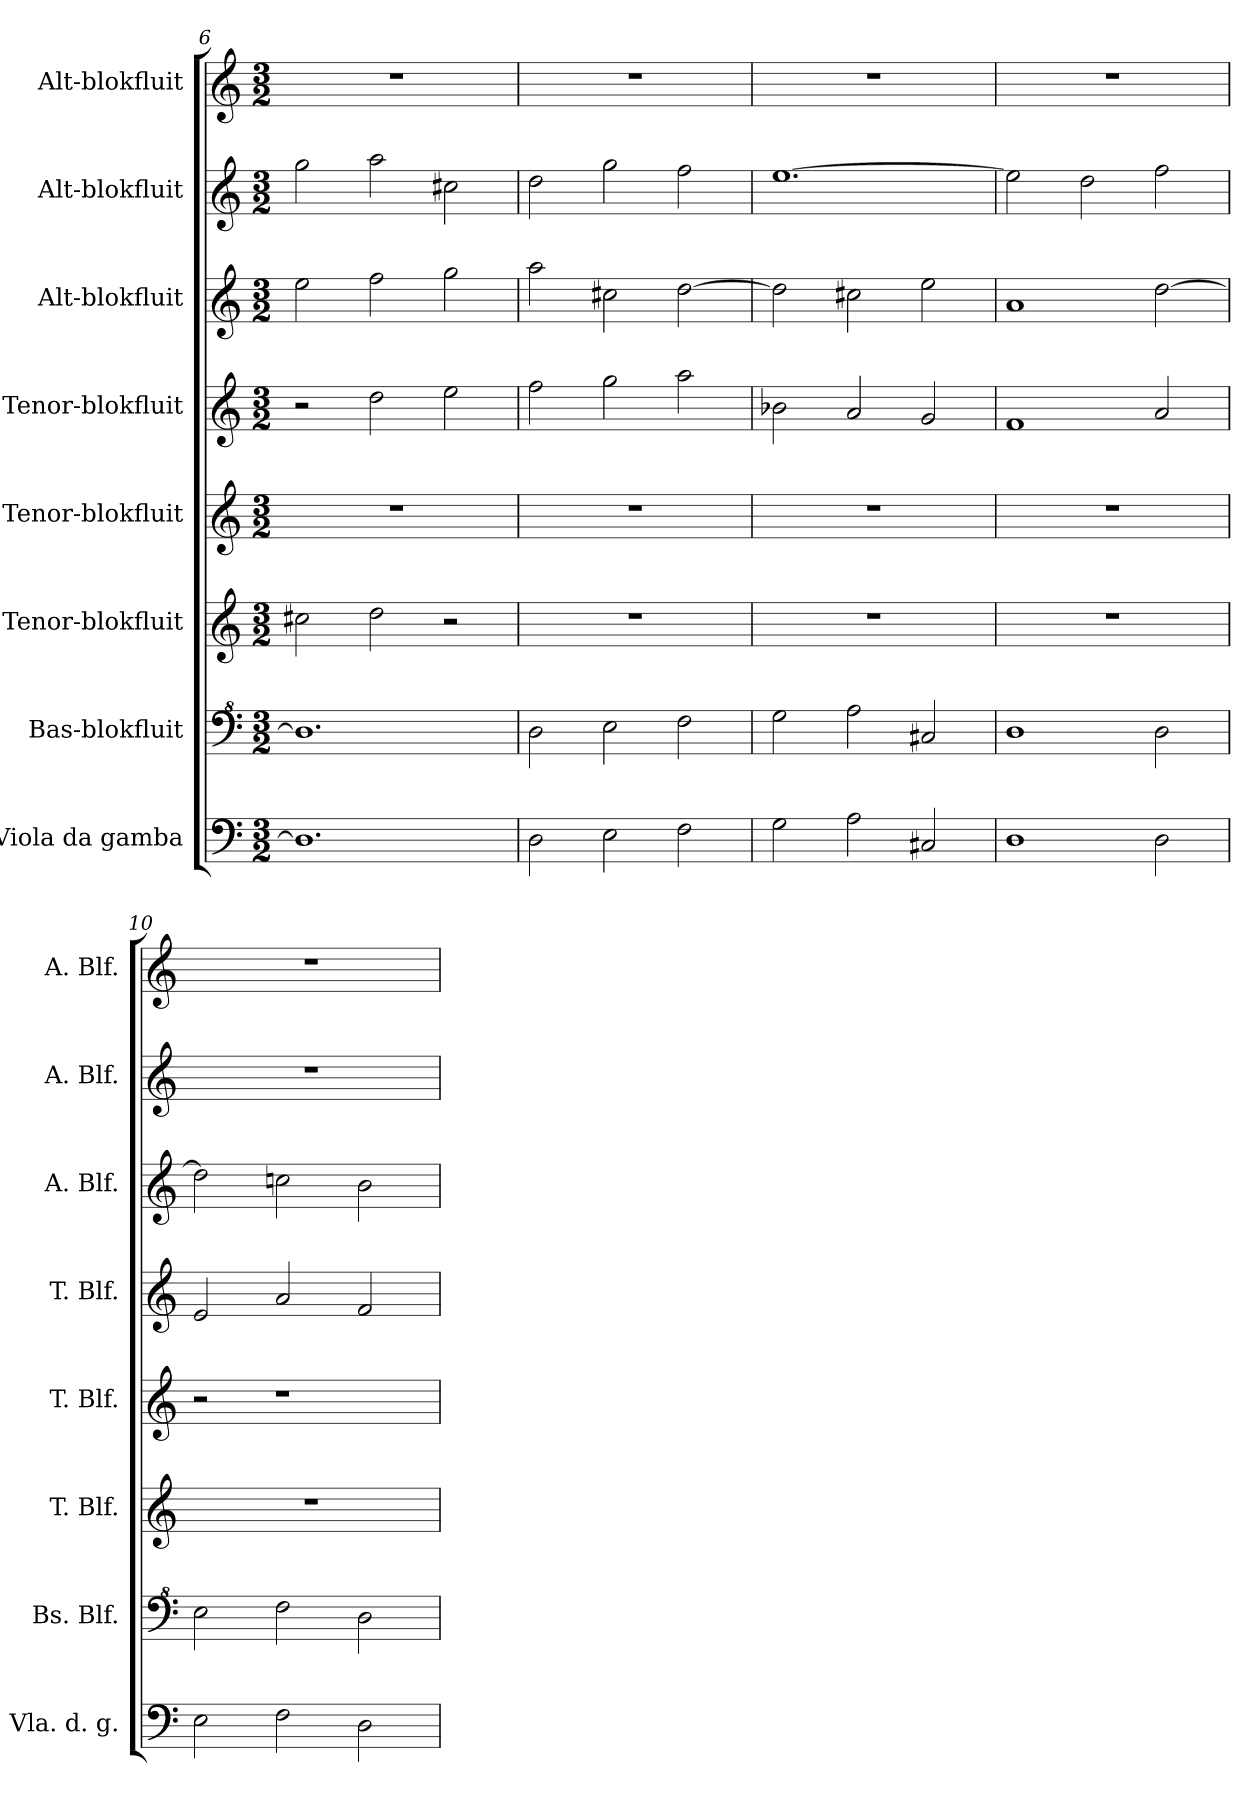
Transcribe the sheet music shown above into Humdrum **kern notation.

**kern	**kern	**kern	**kern	**kern	**kern	**kern	**kern
*part8	*part7	*part6	*part5	*part4	*part3	*part2	*part1
*staff8	*staff7	*staff6	*staff5	*staff4	*staff3	*staff2	*staff1
*I"Viola da gamba	*I"Bas-blokfluit	*I"Tenor-blokfluit	*I"Tenor-blokfluit	*I"Tenor-blokfluit	*I"Alt-blokfluit	*I"Alt-blokfluit	*I"Alt-blokfluit
*I'Vla. d. g.	*I'Bs. Blf.	*I'T. Blf.	*I'T. Blf.	*I'T. Blf.	*I'A. Blf.	*I'A. Blf.	*I'A. Blf.
*clefF4	*clefF^4	*clefG2	*clefG2	*clefG2	*clefG2	*clefG2	*clefG2
*k[]	*k[]	*k[]	*k[]	*k[]	*k[]	*k[]	*k[]
*M3/2	*M3/2	*M3/2	*M3/2	*M3/2	*M3/2	*M3/2	*M3/2
=6	=6	=6	=6	=6	=6	=6	=6
1.D]	1.d]	2cc#X\	1.r	2r	2ee\	2gg\	1.r
.	.	2dd\	.	2dd\	2ff\	2aa\	.
.	.	2r	.	2ee\	2gg\	2cc#X\	.
=7	=7	=7	=7	=7	=7	=7	=7
2D\	2d\	1.r	1.r	2ff\	2aa\	2dd\	1.r
2E\	2e\	.	.	2gg\	2cc#X\	2gg\	.
2F\	2f\	.	.	2aa\	[2dd\	2ff\	.
!!LO:PB:g=z
=8	=8	=8	=8	=8	=8	=8	=8
2G\	2g\	1.r	1.r	2b-X\	2dd\]	[1.ee	1.r
2A\	2a\	.	.	2a/	2cc#X\	.	.
2C#X/	2c#X/	.	.	2g/	2ee\	.	.
=9	=9	=9	=9	=9	=9	=9	=9
1D	1d	1.r	1.r	1f	1a	2ee\]	1.r
.	.	.	.	.	.	2dd\	.
2D\	2d\	.	.	2a/	[2dd\	2ff\	.
=10	=10	=10	=10	=10	=10	=10	=10
2E\	2e\	1.r	2r	2e/	2dd\]	1.r	1.r
2F\	2f\	.	1r	2a/	2ccn\	.	.
2D\	2d\	.	.	2f/	2b\	.	.
=	=	=	=	=	=	=	=
*-	*-	*-	*-	*-	*-	*-	*-
